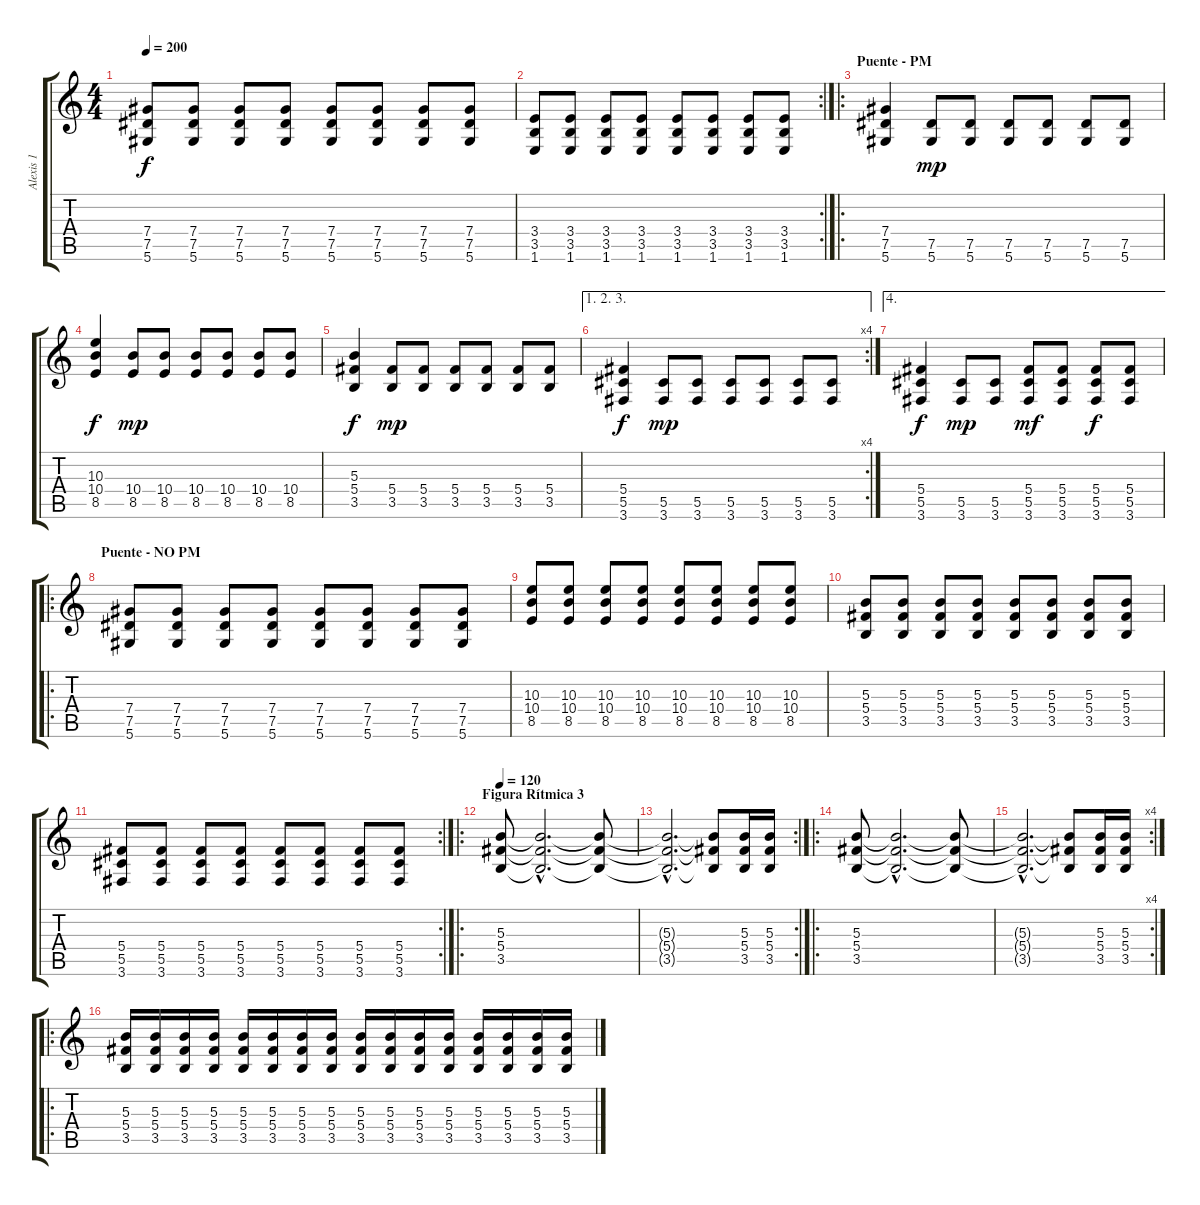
\track ("Alexis 1" "Alexis 1") {instrument distortionguitar}
\staff {score tabs}
\tuning (Eb4 Bb3 Gb3 Db3 Ab2 Eb2) {hide}
\ts (4 4)
\tempo 200
\clef g2
\ks c
(7.4 7.5 5.6).8{dy f} (7.4 7.5 5.6).8 (7.4 7.5 5.6).8 (7.4 7.5 5.6).8 (7.4 7.5 5.6).8 (7.4 7.5 5.6).8 (7.4 7.5 5.6).8 (7.4 7.5 5.6).8 |
\rc 2
(3.4 3.5 1.6).8 (3.4 3.5 1.6).8 (3.4 3.5 1.6).8 (3.4 3.5 1.6).8 (3.4 3.5 1.6).8 (3.4 3.5 1.6).8 (3.4 3.5 1.6).8 (3.4 3.5 1.6).8 |
\ro
\section ("" "Puente - PM")
(7.4 7.5 5.6).4 (7.5 5.6).8{dy mp} (7.5 5.6).8 (7.5 5.6).8 (7.5 5.6).8 (7.5 5.6).8 (7.5 5.6).8 |
(10.3 10.4 8.5).4{dy f} (10.4 8.5).8{dy mp} (10.4 8.5).8 (10.4 8.5).8 (10.4 8.5).8 (10.4 8.5).8 (10.4 8.5).8 |
(5.3 5.4 3.5).4{dy f} (5.4 3.5).8{dy mp} (5.4 3.5).8 (5.4 3.5).8 (5.4 3.5).8 (5.4 3.5).8 (5.4 3.5).8 |
\ae (1 2 3)
\rc 4
(5.4 5.5 3.6).4{dy f} (5.5 3.6).8{dy mp} (5.5 3.6).8 (5.5 3.6).8 (5.5 3.6).8 (5.5 3.6).8 (5.5 3.6).8 |
\ae 4
(5.4 5.5 3.6).4{dy f} (5.5 3.6).8{dy mp} (5.5 3.6).8 (5.4 5.5 3.6).8{dy mf} (5.4 5.5 3.6).8 (5.4 5.5 3.6).8{dy f} (5.4 5.5 3.6).8 |
\ro
\section ("" "Puente - NO PM")
(7.4 7.5 5.6).8 (7.4 7.5 5.6).8 (7.4 7.5 5.6).8 (7.4 7.5 5.6).8 (7.4 7.5 5.6).8 (7.4 7.5 5.6).8 (7.4 7.5 5.6).8 (7.4 7.5 5.6).8 |
(10.3 10.4 8.5).8 (10.3 10.4 8.5).8 (10.3 10.4 8.5).8 (10.3 10.4 8.5).8 (10.3 10.4 8.5).8 (10.3 10.4 8.5).8 (10.3 10.4 8.5).8 (10.3 10.4 8.5).8 |
(5.3 5.4 3.5).8 (5.3 5.4 3.5).8 (5.3 5.4 3.5).8 (5.3 5.4 3.5).8 (5.3 5.4 3.5).8 (5.3 5.4 3.5).8 (5.3 5.4 3.5).8 (5.3 5.4 3.5).8 |
\rc 2
(5.4 5.5 3.6).8 (5.4 5.5 3.6).8 (5.4 5.5 3.6).8 (5.4 5.5 3.6).8 (5.4 5.5 3.6).8 (5.4 5.5 3.6).8 (5.4 5.5 3.6).8 (5.4 5.5 3.6).8 |
\ro
\section ("" "Figura Rítmica 3")
\tempo 120
(5.3 5.4 3.5).8 (5.3{hac t} 5.4{hac t} 3.5{hac t}).2{d} (5.3{t} 5.4{t} 3.5{t}).8 |
\rc 2
(5.3{hac t} 5.4{hac t} 3.5{hac t}).2{d} (5.3{t} 5.4{t} 3.5{t}).8 (5.3 5.4 3.5).16 (5.3 5.4 3.5).16 |
\ro
(5.3 5.4 3.5).8 (5.3{hac t} 5.4{hac t} 3.5{hac t}).2{d} (5.3{t} 5.4{t} 3.5{t}).8 |
\rc 4
(5.3{hac t} 5.4{hac t} 3.5{hac t}).2{d} (5.3{t} 5.4{t} 3.5{t}).8 (5.3 5.4 3.5).16 (5.3 5.4 3.5).16 |
\ro
(5.3 5.4 3.5).16 (5.3 5.4 3.5).16 (5.3 5.4 3.5).16 (5.3 5.4 3.5).16 (5.3 5.4 3.5).16 (5.3 5.4 3.5).16 (5.3 5.4 3.5).16 (5.3 5.4 3.5).16 (5.3 5.4 3.5).16 (5.3 5.4 3.5).16 (5.3 5.4 3.5).16 (5.3 5.4 3.5).16 (5.3 5.4 3.5).16 (5.3 5.4 3.5).16 (5.3 5.4 3.5).16 (5.3 5.4 3.5).16
